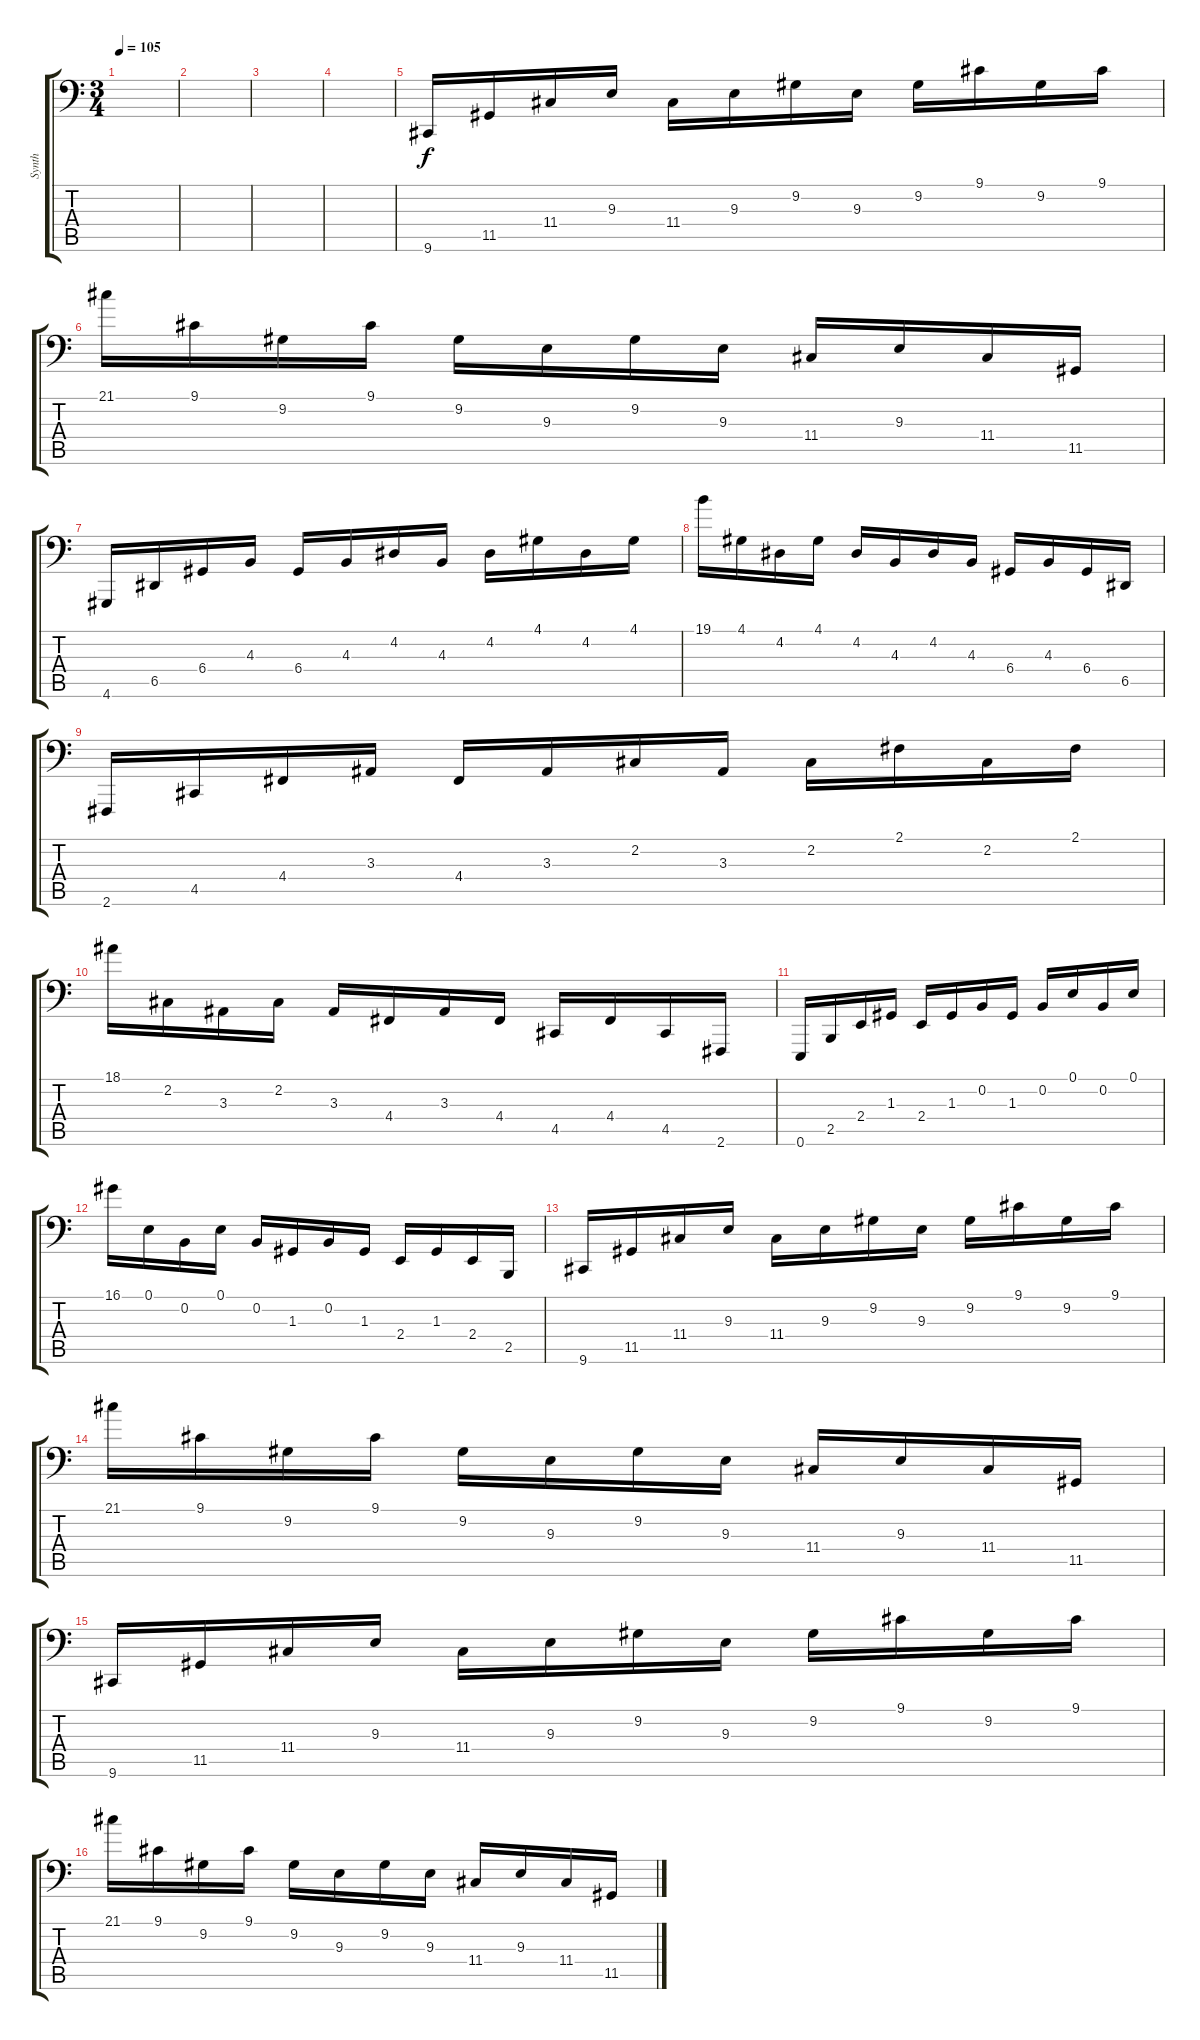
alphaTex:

\track ("Synth" "Synth") {instrument lead2sawtooth}
\staff {score tabs}
\tuning (E3 B2 G2 D2 A1 E1) {hide}
\ts (3 4)
\tempo 105
\clef f4
\ks c
|
|
|
|
9.6.16 11.5.16 11.4.16 9.3.16 11.4.16 9.3.16 9.2.16 9.3.16 9.2.16 9.1.16 9.2.16 9.1.16 |
21.1.16 9.1.16 9.2.16 9.1.16 9.2.16 9.3.16 9.2.16 9.3.16 11.4.16 9.3.16 11.4.16 11.5.16 |
4.6.16 6.5.16 6.4.16 4.3.16 6.4.16 4.3.16 4.2.16 4.3.16 4.2.16 4.1.16 4.2.16 4.1.16 |
19.1.16 4.1.16 4.2.16 4.1.16 4.2.16 4.3.16 4.2.16 4.3.16 6.4.16 4.3.16 6.4.16 6.5.16 |
2.6.16 4.5.16 4.4.16 3.3.16 4.4.16 3.3.16 2.2.16 3.3.16 2.2.16 2.1.16 2.2.16 2.1.16 |
18.1.16 2.2.16 3.3.16 2.2.16 3.3.16 4.4.16 3.3.16 4.4.16 4.5.16 4.4.16 4.5.16 2.6.16 |
0.6.16 2.5.16 2.4.16 1.3.16 2.4.16 1.3.16 0.2.16 1.3.16 0.2.16 0.1.16 0.2.16 0.1.16 |
16.1.16 0.1.16 0.2.16 0.1.16 0.2.16 1.3.16 0.2.16 1.3.16 2.4.16 1.3.16 2.4.16 2.5.16 |
9.6.16 11.5.16 11.4.16 9.3.16 11.4.16 9.3.16 9.2.16 9.3.16 9.2.16 9.1.16 9.2.16 9.1.16 |
21.1.16 9.1.16 9.2.16 9.1.16 9.2.16 9.3.16 9.2.16 9.3.16 11.4.16 9.3.16 11.4.16 11.5.16 |
9.6.16 11.5.16 11.4.16 9.3.16 11.4.16 9.3.16 9.2.16 9.3.16 9.2.16 9.1.16 9.2.16 9.1.16 |
21.1.16 9.1.16 9.2.16 9.1.16 9.2.16 9.3.16 9.2.16 9.3.16 11.4.16 9.3.16 11.4.16 11.5.16
